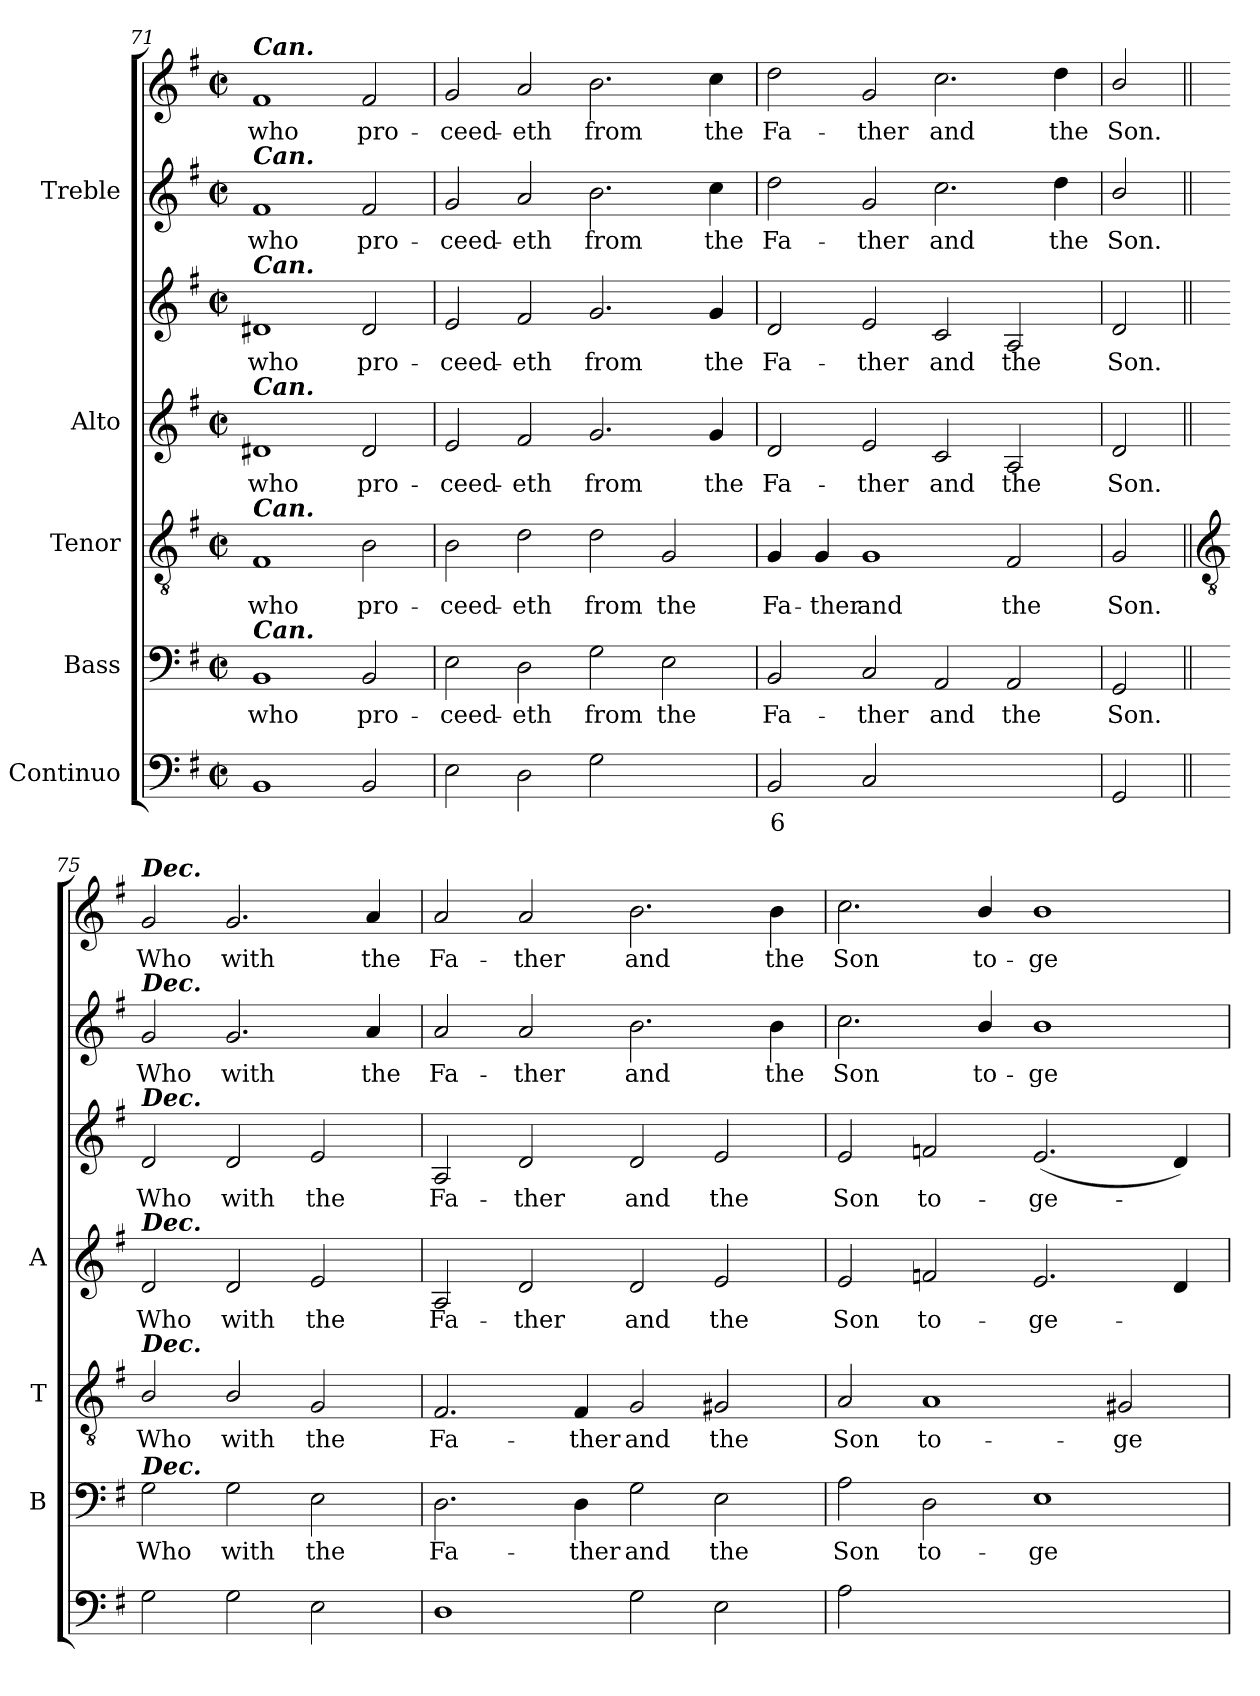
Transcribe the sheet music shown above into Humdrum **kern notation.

**kern	**text	**kern	**text	**kern	**text	**kern	**text	**kern	**text	**kern	**text	**kern	**text
*part5	*part5	*part4	*part4	*part3	*part3	*part2	*part2	*part2	*part2	*part1	*part1	*part1	*part1
*staff7	*staff7	*staff6	*staff6	*staff5	*staff5	*staff4	*staff4	*staff3	*staff3	*staff2	*staff2	*staff1	*staff1
*I"Continuo	*	*I"Bass	*	*I"Tenor	*	*I"Alto	*	*	*	*I"Treble	*	*	*
*	*	*I'B	*	*I'T	*	*I'A	*	*	*	*	*	*	*
*clefF4	*	*clefF4	*	*clefGv2	*	*clefG2	*	*clefG2	*	*clefG2	*	*clefG2	*
*k[f#]	*	*k[f#]	*	*k[f#]	*	*k[f#]	*	*k[f#]	*	*k[f#]	*	*k[f#]	*
*G:	*	*G:	*	*G:	*	*G:	*	*G:	*	*G:	*	*G:	*
*M4/2	*	*M4/2	*	*M4/2	*	*M4/2	*	*M4/2	*	*M4/2	*	*M4/2	*
*met(c|)	*	*met(c|)	*	*met(c|)	*	*met(c|)	*	*met(c|)	*	*met(c|)	*	*met(c|)	*
=71	=71	=71	=71	=71	=71	=71	=71	=71	=71	=71	=71	=71	=71
!	!	!	!	!	!	!	!	!	!	!	!	!LO:TX:a:Bi:t=Can.	!
!	!	!	!	!	!	!	!	!	!	!LO:TX:a:Bi:t=Can.	!	!	!
!	!	!	!	!	!	!	!	!LO:TX:a:Bi:t=Can.	!	!	!	!	!
!	!	!	!	!	!	!LO:TX:a:Bi:t=Can.	!	!	!	!	!	!	!
!	!	!	!	!LO:TX:a:Bi:t=Can.	!	!	!	!	!	!	!	!	!
!	!	!LO:TX:a:Bi:t=Can.	!	!	!	!	!	!	!	!	!	!	!
!	!	!	!LO:LY:b	!	!LO:LY:b	!	!LO:LY:b	!	!LO:LY:b	!	!LO:LY:b	!	!LO:LY:b
1BB	.	1BB	who	1F#	who	1d#X	who	1d#X	who	1f#	who	1f#	who
!	!	!	!LO:LY:b	!	!LO:LY:b	!	!LO:LY:b	!	!LO:LY:b	!	!LO:LY:b	!	!LO:LY:b
2BB	.	2BB	pro-	2B	pro-	2d#	pro-	2d#	pro-	2f#	pro-	2f#	pro-
=72	=72	=72	=72	=72	=72	=72	=72	=72	=72	=72	=72	=72	=72
!	!	!	!LO:LY:b	!	!LO:LY:b	!	!LO:LY:b	!	!LO:LY:b	!	!LO:LY:b	!	!LO:LY:b
2E	.	2E	-ceed-	2B	-ceed-	2e	-ceed-	2e	-ceed-	2g	-ceed-	2g	-ceed-
!	!	!	!LO:LY:b	!	!LO:LY:b	!	!LO:LY:b	!	!LO:LY:b	!	!LO:LY:b	!	!LO:LY:b
2D	.	2D	-eth	2d	-eth	2f#	-eth	2f#	-eth	2a	-eth	2a	-eth
!	!	!	!LO:LY:b	!	!LO:LY:b	!	!LO:LY:b	!	!LO:LY:b	!	!LO:LY:b	!	!LO:LY:b
2G	.	2G	from	2d	from	2.g	from	2.g	from	2.b	from	2.b	from
!	!LO:LY:b	!	!LO:LY:b	!	!LO:LY:b	!	!	!	!	!	!	!	!
[4Eyy	5	2E	the	2G	the	.	.	.	.	.	.	.	.
!	!LO:LY:b	!	!	!	!	!	!LO:LY:b	!	!LO:LY:b	!	!LO:LY:b	!	!LO:LY:b
4Eyy]	6	.	.	.	.	4g	the	4g	the	4cc	the	4cc	the
=73	=73	=73	=73	=73	=73	=73	=73	=73	=73	=73	=73	=73	=73
!	!LO:LY:b	!	!LO:LY:b	!	!LO:LY:b	!	!LO:LY:b	!	!LO:LY:b	!	!LO:LY:b	!	!LO:LY:b
2BB	6	2BB	Fa-	4G	Fa-	2d	Fa-	2d	Fa-	2dd	Fa-	2dd	Fa-
!	!	!	!	!	!LO:LY:b	!	!	!	!	!	!	!	!
.	.	.	.	4G	-ther	.	.	.	.	.	.	.	.
!	!	!	!LO:LY:b	!	!LO:LY:b	!	!LO:LY:b	!	!LO:LY:b	!	!LO:LY:b	!	!LO:LY:b
2C	.	2C	-ther	1G	and	2e	-ther	2e	-ther	2g	-ther	2g	-ther
!	!LO:LY:b	!	!LO:LY:b	!	!	!	!LO:LY:b	!	!LO:LY:b	!	!LO:LY:b	!	!LO:LY:b
[2AAyy	7	2AA	and	.	.	2c	and	2c	and	2.cc	and	2.cc	and
!	!LO:LY:b	!	!LO:LY:b	!	!LO:LY:b	!	!LO:LY:b	!	!LO:LY:b	!	!	!	!
2AAyy]	6	2AA	the	2F#	the	2A	the	2A	the	.	.	.	.
!	!	!	!	!	!	!	!	!	!	!	!LO:LY:b	!	!LO:LY:b
.	.	.	.	.	.	.	.	.	.	4dd	the	4dd	the
=74	=74	=74	=74	=74	=74	=74	=74	=74	=74	=74	=74	=74	=74
!	!	!	!LO:LY:b	!	!LO:LY:b	!	!LO:LY:b	!	!LO:LY:b	!	!LO:LY:b	!	!LO:LY:b
2GG	.	2GG	Son.	2G	Son.	2d	Son.	2d	Son.	2b/	Son.	2b/	Son.
!!LO:LB:g=z
=75||	=75||	=75||	=75||	=75||	=75||	=75||	=75||	=75||	=75||	=75||	=75||	=75||	=75||
*	*	*	*	*clefGv2	*	*	*	*	*	*	*	*	*
!	!	!	!	!	!	!	!	!	!	!	!	!LO:TX:a:Bi:t=Dec.	!
!	!	!	!	!	!	!	!	!	!	!LO:TX:a:Bi:t=Dec.	!	!	!
!	!	!	!	!	!	!	!	!LO:TX:a:Bi:t=Dec.	!	!	!	!	!
!	!	!	!	!	!	!LO:TX:a:Bi:t=Dec.	!	!	!	!	!	!	!
!	!	!	!	!LO:TX:a:Bi:t=Dec.	!	!	!	!	!	!	!	!	!
!	!	!LO:TX:a:Bi:t=Dec.	!	!	!	!	!	!	!	!	!	!	!
!	!	!	!LO:LY:b	!	!LO:LY:b	!	!LO:LY:b	!	!LO:LY:b	!	!LO:LY:b	!	!LO:LY:b
2G	.	2G	Who	2B/	Who	2d	Who	2d	Who	2g	Who	2g	Who
!	!	!	!LO:LY:b	!	!LO:LY:b	!	!LO:LY:b	!	!LO:LY:b	!	!LO:LY:b	!	!LO:LY:b
2G	.	2G	with	2B/	with	2d	with	2d	with	2.g	with	2.g	with
!	!	!	!LO:LY:b	!	!LO:LY:b	!	!LO:LY:b	!	!LO:LY:b	!	!	!	!
2E	.	2E	the	2G	the	2e	the	2e	the	.	.	.	.
!	!	!	!	!	!	!	!	!	!	!	!LO:LY:b	!	!LO:LY:b
.	.	.	.	.	.	.	.	.	.	4a	the	4a	the
=76	=76	=76	=76	=76	=76	=76	=76	=76	=76	=76	=76	=76	=76
!	!	!	!LO:LY:b	!	!LO:LY:b	!	!LO:LY:b	!	!LO:LY:b	!	!LO:LY:b	!	!LO:LY:b
1D	.	2.D	Fa-	2.F#	Fa-	2A	Fa-	2A	Fa-	2a	Fa-	2a	Fa-
!	!	!	!	!	!	!	!LO:LY:b	!	!LO:LY:b	!	!LO:LY:b	!	!LO:LY:b
.	.	.	.	.	.	2d	-ther	2d	-ther	2a	-ther	2a	-ther
!	!	!	!LO:LY:b	!	!LO:LY:b	!	!	!	!	!	!	!	!
.	.	4D	-ther	4F#	-ther	.	.	.	.	.	.	.	.
!	!	!	!LO:LY:b	!	!LO:LY:b	!	!LO:LY:b	!	!LO:LY:b	!	!LO:LY:b	!	!LO:LY:b
2G	.	2G	and	2G	and	2d	and	2d	and	2.b	and	2.b	and
!	!	!	!LO:LY:b	!	!LO:LY:b	!	!LO:LY:b	!	!LO:LY:b	!	!	!	!
2E	.	2E	the	2G#X	the	2e	the	2e	the	.	.	.	.
!	!	!	!	!	!	!	!	!	!	!	!LO:LY:b	!	!LO:LY:b
.	.	.	.	.	.	.	.	.	.	4b	the	4b	the
=77	=77	=77	=77	=77	=77	=77	=77	=77	=77	=77	=77	=77	=77
!	!	!	!LO:LY:b	!	!LO:LY:b	!	!LO:LY:b	!	!LO:LY:b	!	!LO:LY:b	!	!LO:LY:b
2A	.	2A	Son	2A	Son	2e	Son	2e	Son	2.cc	Son	2.cc	Son
!	!	!	!LO:LY:b	!	!LO:LY:b	!	!LO:LY:b	!	!LO:LY:b	!	!	!	!
[4Dyy	.	2D	to-	1A	to-	2fn	to-	2fn	to-	.	.	.	.
!	!	!	!	!	!	!	!	!	!	!	!LO:LY:b	!	!LO:LY:b
4Dyy]	.	.	.	.	.	.	.	.	.	4b/	to-	4b/	to-
!	!	!	!LO:LY:b	!	!	!	!LO:LY:b	!	!LO:LY:b	!	!LO:LY:b	!	!LO:LY:b
[2Eyy	.	1E	-ge-	.	.	2.e	-ge-	(<2.e	-ge-	1b	-ge-	1b	-ge-
!	!	!	!	!	!LO:LY:b	!	!	!	!	!	!	!	!
2Eyy]	.	.	.	2G#X	-ge-	.	.	.	.	.	.	.	.
.	.	.	.	.	.	4d	.	4d)	.	.	.	.	.
=	=	=	=	=	=	=	=	=	=	=	=	=	=
*-	*-	*-	*-	*-	*-	*-	*-	*-	*-	*-	*-	*-	*-
